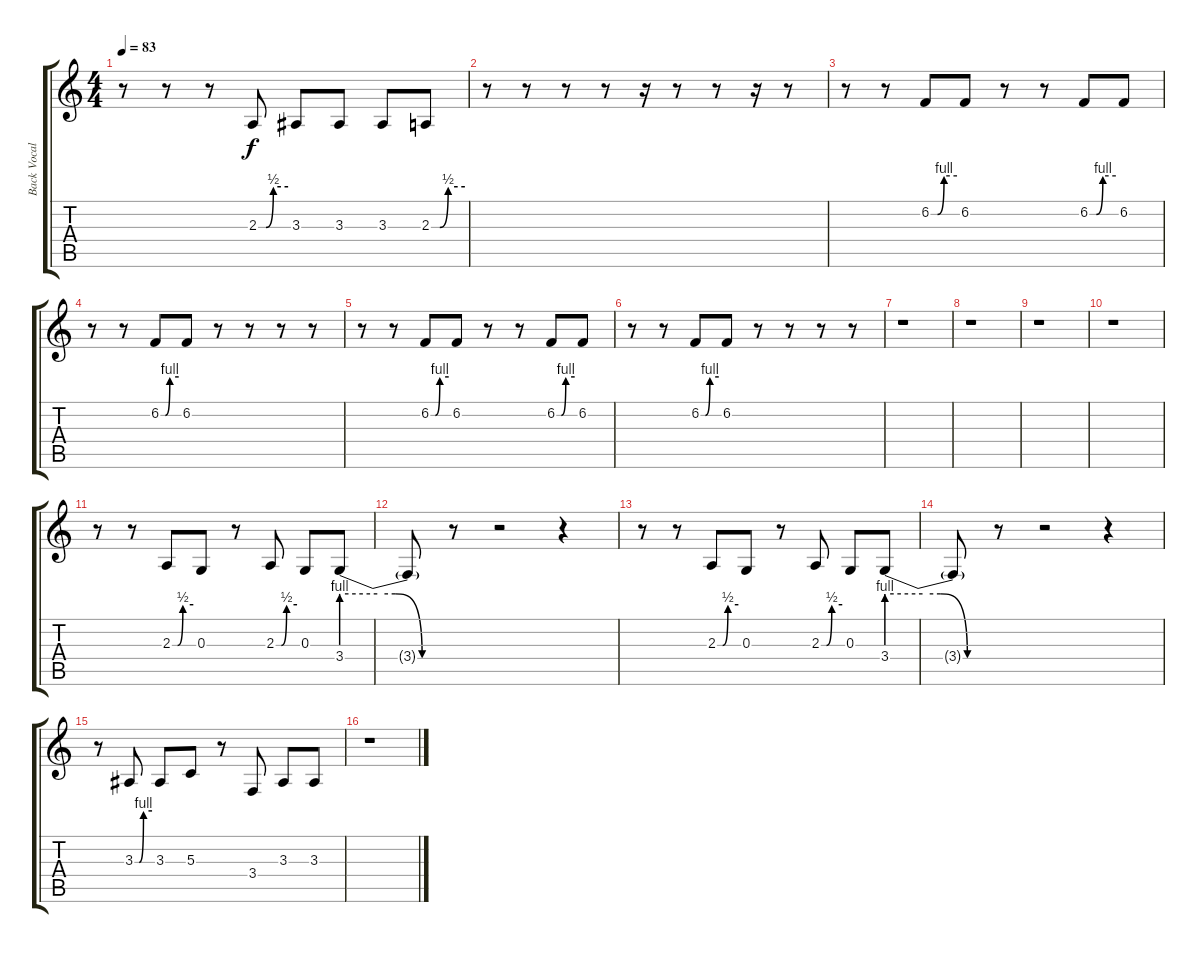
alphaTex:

\track ("Back VocalZ" "Back Vocal") {instrument lead2sawtooth}
\staff {score tabs}
\tuning (E4 B3 G3 D3 A2 E2) {hide}
\ts (4 4)
\tempo 83
\clef g2
\ks c
r.8{dy f} r.8 r.8 2.3{be (custom 0 0 15 0 30 2 60 2)}.8 3.3.8 3.3.8 3.3.8 2.3{be (custom 0 0 15 0 30 2 60 2)}.8 |
r.8 r.8 r.8 r.8 r.16 r.8 r.8 r.16 r.8 |
r.8 r.8 6.2{be (custom 0 0 15 0 30 4 60 4)}.8 6.2.8 r.8 r.8 6.2{be (custom 0 0 15 0 30 4 60 4)}.8 6.2.8 |
r.8 r.8 6.2{be (custom 0 0 15 0 30 4 60 4)}.8 6.2.8 r.8 r.8 r.8 r.8 |
r.8 r.8 6.2{be (custom 0 0 15 0 30 4 60 4)}.8 6.2.8 r.8 r.8 6.2{be (custom 0 0 15 0 30 4 60 4)}.8 6.2.8 |
r.8 r.8 6.2{be (custom 0 0 15 0 30 4 60 4)}.8 6.2.8 r.8 r.8 r.8 r.8 |
r.1 |
r.1 |
r.1 |
r.1 |
r.8 r.8 2.3{be (custom 0 0 15 0 30 2 60 2)}.8 0.3.8 r.8 2.3{be (custom 0 0 15 0 30 2 60 2)}.8 0.3.8 3.4{be (custom 0 4 20 4 30 4 45 0 60 0)}.8 |
3.4{t}.8 r.8 r.2 r.4 |
r.8 r.8 2.3{be (custom 0 0 15 0 30 2 60 2)}.8 0.3.8 r.8 2.3{be (custom 0 0 15 0 30 2 60 2)}.8 0.3.8 3.4{be (custom 0 4 20 4 30 4 45 0 60 0)}.8 |
3.4{t}.8 r.8 r.2 r.4 |
r.8 3.3{be (custom 0 0 15 0 30 4 60 4)}.8 3.3.8 5.3.8 r.8 3.4.8 3.3.8 3.3.8 |
r.1
